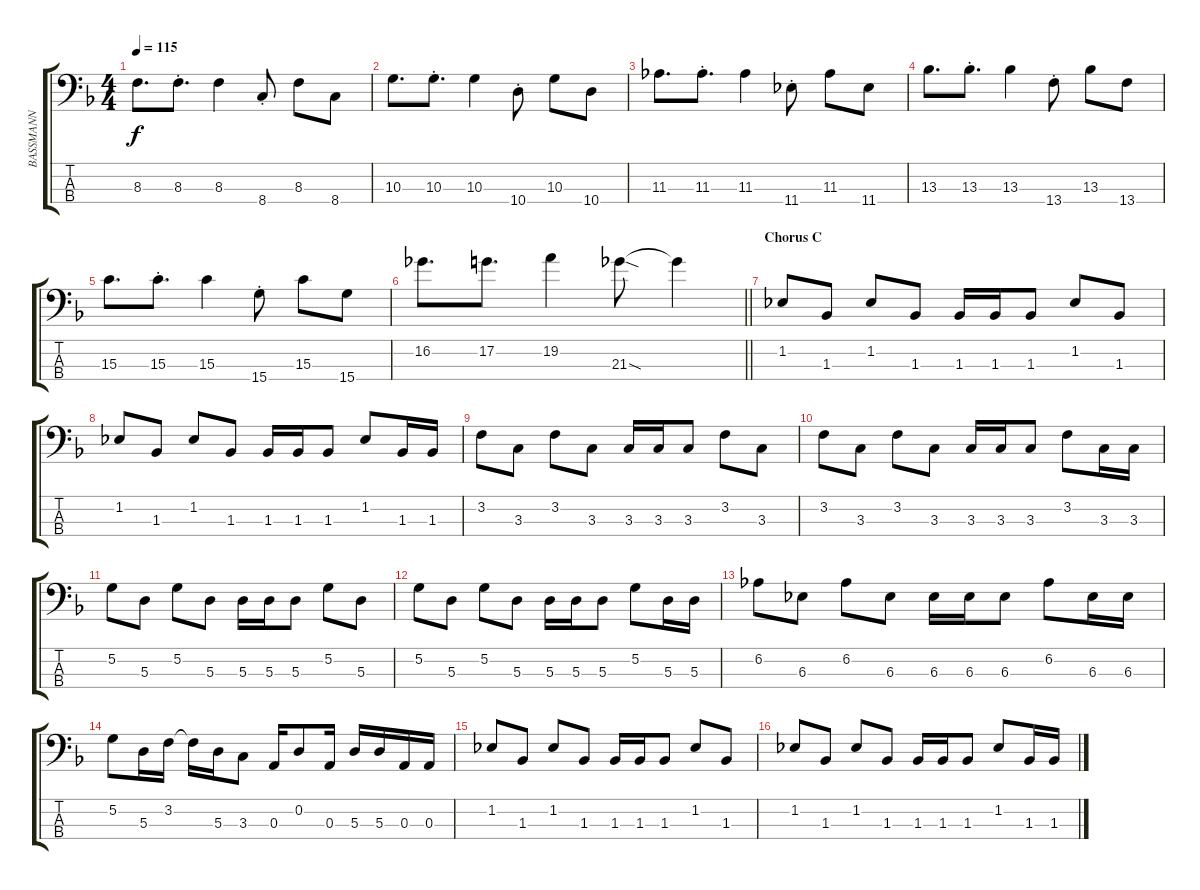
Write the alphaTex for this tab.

\track ("BASSMANN" "BASSMANN") {instrument electricbassfinger}
\staff {score tabs}
\tuning (G2 D2 A1 E1) {hide}
\ts (4 4)
\tempo 115
\clef f4
\ks f
8.3.8{d dy f} 8.3{st}.8{d} 8.3.4 8.4{st}.8 8.3.8 8.4.8 |
10.3.8{d} 10.3{st}.8{d} 10.3.4 10.4{st}.8 10.3.8 10.4.8 |
11.3.8{d} 11.3{st}.8{d} 11.3.4 11.4{st}.8 11.3.8 11.4.8 |
13.3.8{d} 13.3{st}.8{d} 13.3.4 13.4{st}.8 13.3.8 13.4.8 |
15.3.8{d} 15.3{st}.8{d} 15.3.4 15.4{st}.8 15.3.8 15.4.8 |
\barLineRight lightlight
16.2.8{d} 17.2.8{d} 19.2.4 21.3{sod}.8 21.3{t}.4 |
\section ("" "Chorus C")
1.2.8 1.3.8 1.2.8 1.3.8 1.3.16 1.3.16 1.3.8 1.2.8 1.3.8 |
1.2.8 1.3.8 1.2.8 1.3.8 1.3.16 1.3.16 1.3.8 1.2.8 1.3.16 1.3.16 |
3.2.8 3.3.8 3.2.8 3.3.8 3.3.16 3.3.16 3.3.8 3.2.8 3.3.8 |
3.2.8 3.3.8 3.2.8 3.3.8 3.3.16 3.3.16 3.3.8 3.2.8 3.3.16 3.3.16 |
5.2.8 5.3.8 5.2.8 5.3.8 5.3.16 5.3.16 5.3.8 5.2.8 5.3.8 |
5.2.8 5.3.8 5.2.8 5.3.8 5.3.16 5.3.16 5.3.8 5.2.8 5.3.16 5.3.16 |
6.2.8 6.3.8 6.2.8 6.3.8 6.3.16 6.3.16 6.3.8 6.2.8 6.3.16 6.3.16 |
5.2.8 5.3.16 3.2.16 3.2{t}.16 5.3.16 3.3.8 0.3.16 0.2.8 0.3.16 5.3.16 5.3.16 0.3.16 0.3.16 |
1.2.8 1.3.8 1.2.8 1.3.8 1.3.16 1.3.16 1.3.8 1.2.8 1.3.8 |
1.2.8 1.3.8 1.2.8 1.3.8 1.3.16 1.3.16 1.3.8 1.2.8 1.3.16 1.3.16
